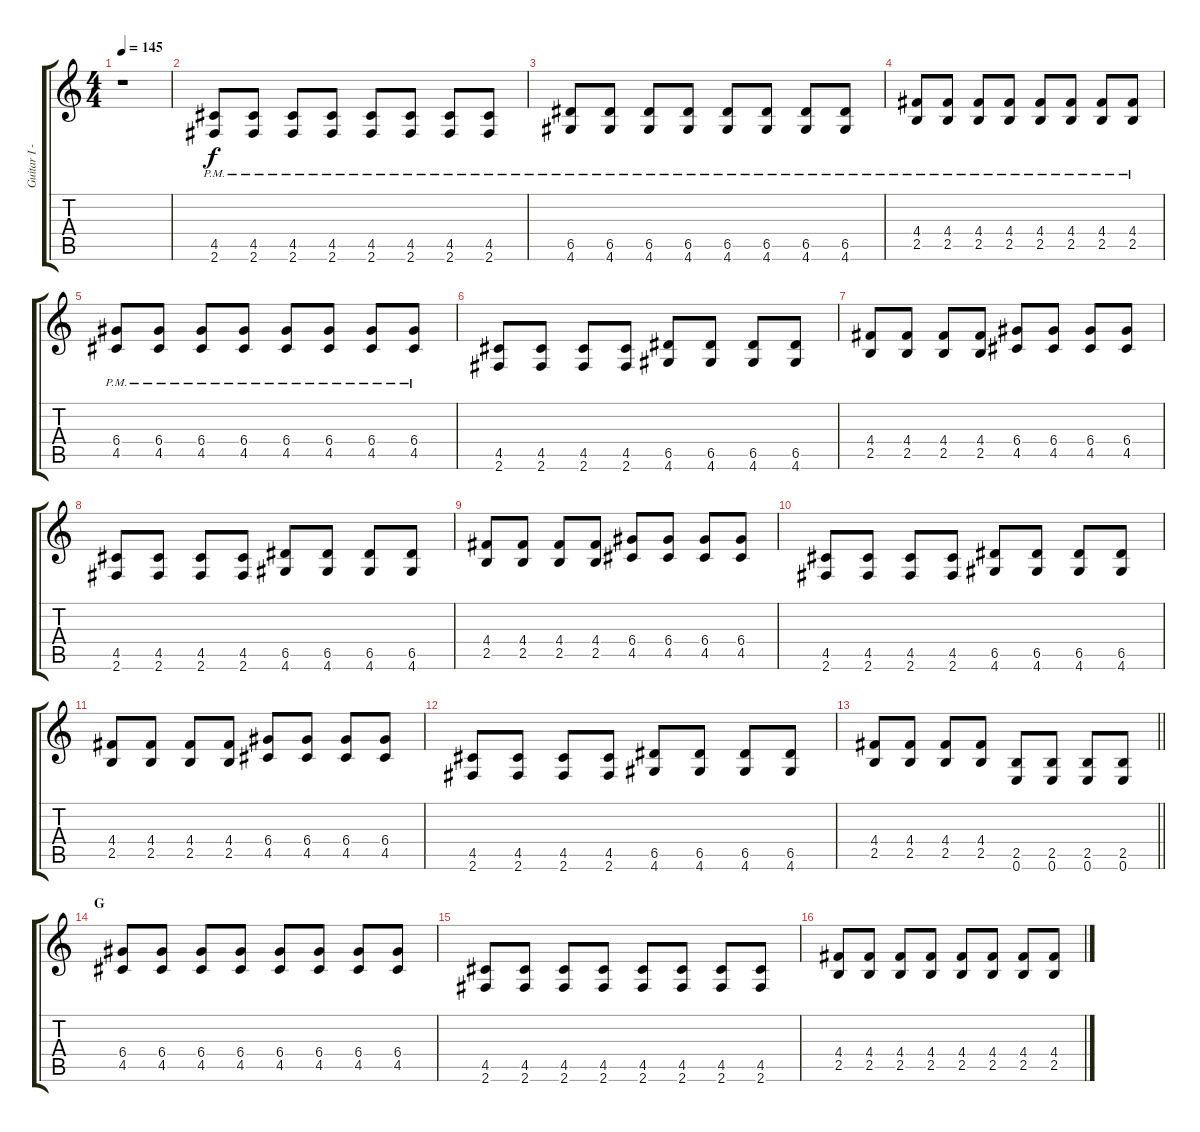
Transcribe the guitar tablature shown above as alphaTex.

\track ("Guitar I - Gotoh" "Guitar I -") {instrument distortionguitar}
\staff {score tabs}
\tuning (E4 B3 G3 D3 A2 E2) {hide}
\ts (4 4)
\tempo 145
\clef g2
\ks c
r.1{dy f} |
(4.5{pm} 2.6{pm}).8 (4.5{pm} 2.6{pm}).8 (4.5{pm} 2.6{pm}).8 (4.5{pm} 2.6{pm}).8 (4.5{pm} 2.6{pm}).8 (4.5{pm} 2.6{pm}).8 (4.5{pm} 2.6{pm}).8 (4.5{pm} 2.6{pm}).8 |
(6.5{pm} 4.6{pm}).8 (6.5{pm} 4.6{pm}).8 (6.5{pm} 4.6{pm}).8 (6.5{pm} 4.6{pm}).8 (6.5{pm} 4.6{pm}).8 (6.5{pm} 4.6{pm}).8 (6.5{pm} 4.6{pm}).8 (6.5{pm} 4.6{pm}).8 |
(4.4{pm} 2.5{pm}).8 (4.4{pm} 2.5{pm}).8 (4.4{pm} 2.5{pm}).8 (4.4{pm} 2.5{pm}).8 (4.4{pm} 2.5{pm}).8 (4.4{pm} 2.5{pm}).8 (4.4{pm} 2.5{pm}).8 (4.4{pm} 2.5{pm}).8 |
(6.4{pm} 4.5{pm}).8 (6.4{pm} 4.5{pm}).8 (6.4{pm} 4.5{pm}).8 (6.4{pm} 4.5{pm}).8 (6.4{pm} 4.5{pm}).8 (6.4{pm} 4.5{pm}).8 (6.4{pm} 4.5{pm}).8 (6.4{pm} 4.5{pm}).8 |
(4.5 2.6).8 (4.5 2.6).8 (4.5 2.6).8 (4.5 2.6).8 (6.5 4.6).8 (6.5 4.6).8 (6.5 4.6).8 (6.5 4.6).8 |
(4.4 2.5).8 (4.4 2.5).8 (4.4 2.5).8 (4.4 2.5).8 (6.4 4.5).8 (6.4 4.5).8 (6.4 4.5).8 (6.4 4.5).8 |
(4.5 2.6).8 (4.5 2.6).8 (4.5 2.6).8 (4.5 2.6).8 (6.5 4.6).8 (6.5 4.6).8 (6.5 4.6).8 (6.5 4.6).8 |
(4.4 2.5).8 (4.4 2.5).8 (4.4 2.5).8 (4.4 2.5).8 (6.4 4.5).8 (6.4 4.5).8 (6.4 4.5).8 (6.4 4.5).8 |
(4.5 2.6).8 (4.5 2.6).8 (4.5 2.6).8 (4.5 2.6).8 (6.5 4.6).8 (6.5 4.6).8 (6.5 4.6).8 (6.5 4.6).8 |
(4.4 2.5).8 (4.4 2.5).8 (4.4 2.5).8 (4.4 2.5).8 (6.4 4.5).8 (6.4 4.5).8 (6.4 4.5).8 (6.4 4.5).8 |
(4.5 2.6).8 (4.5 2.6).8 (4.5 2.6).8 (4.5 2.6).8 (6.5 4.6).8 (6.5 4.6).8 (6.5 4.6).8 (6.5 4.6).8 |
\barLineRight lightlight
(4.4 2.5).8 (4.4 2.5).8 (4.4 2.5).8 (4.4 2.5).8 (2.5 0.6).8 (2.5 0.6).8 (2.5 0.6).8 (2.5 0.6).8 |
\section ("" "G")
(6.4 4.5).8 (6.4 4.5).8 (6.4 4.5).8 (6.4 4.5).8 (6.4 4.5).8 (6.4 4.5).8 (6.4 4.5).8 (6.4 4.5).8 |
(4.5 2.6).8 (4.5 2.6).8 (4.5 2.6).8 (4.5 2.6).8 (4.5 2.6).8 (4.5 2.6).8 (4.5 2.6).8 (4.5 2.6).8 |
(4.4 2.5).8 (4.4 2.5).8 (4.4 2.5).8 (4.4 2.5).8 (4.4 2.5).8 (4.4 2.5).8 (4.4 2.5).8 (4.4 2.5).8
